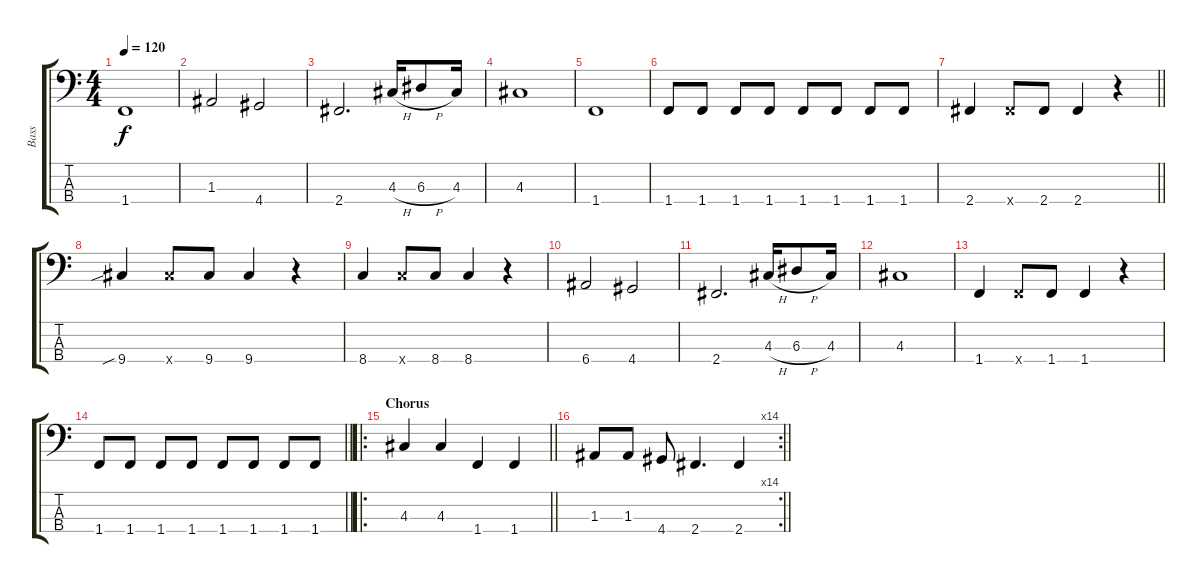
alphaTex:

\track ("Bass" "Bass") {instrument electricbassfinger}
\staff {score tabs}
\tuning (G2 D2 A1 E1) {hide}
\ts (4 4)
\tempo 120
\clef f4
\ks c
1.4.1{dy f} |
1.3.2 4.4.2 |
2.4.2{d} 4.3{h}.16 6.3{h}.8 4.3.16 |
4.3.1 |
1.4.1 |
1.4.8 1.4.8 1.4.8 1.4.8 1.4.8 1.4.8 1.4.8 1.4.8 |
\barLineRight lightlight
2.4.4 2.4{x}.8 2.4.8 2.4.4 r.4 |
9.4{sib}.4 9.4{x}.8 9.4.8 9.4.4 r.4 |
8.4.4 8.4{x}.8 8.4.8 8.4.4 r.4 |
6.4.2 4.4.2 |
2.4.2{d} 4.3{h}.16 6.3{h}.8 4.3.16 |
4.3.1 |
1.4.4 1.4{x}.8 1.4.8 1.4.4 r.4 |
\barLineRight lightlight
1.4.8 1.4.8 1.4.8 1.4.8 1.4.8 1.4.8 1.4.8 1.4.8 |
\ro
\section ("" "Chorus")
\barLineRight lightlight
4.3.4 4.3.4 1.4.4 1.4.4 |
\rc 14
\barLineRight lightlight
1.3.8 1.3.8 4.4.8 2.4.4{d} 2.4.4
